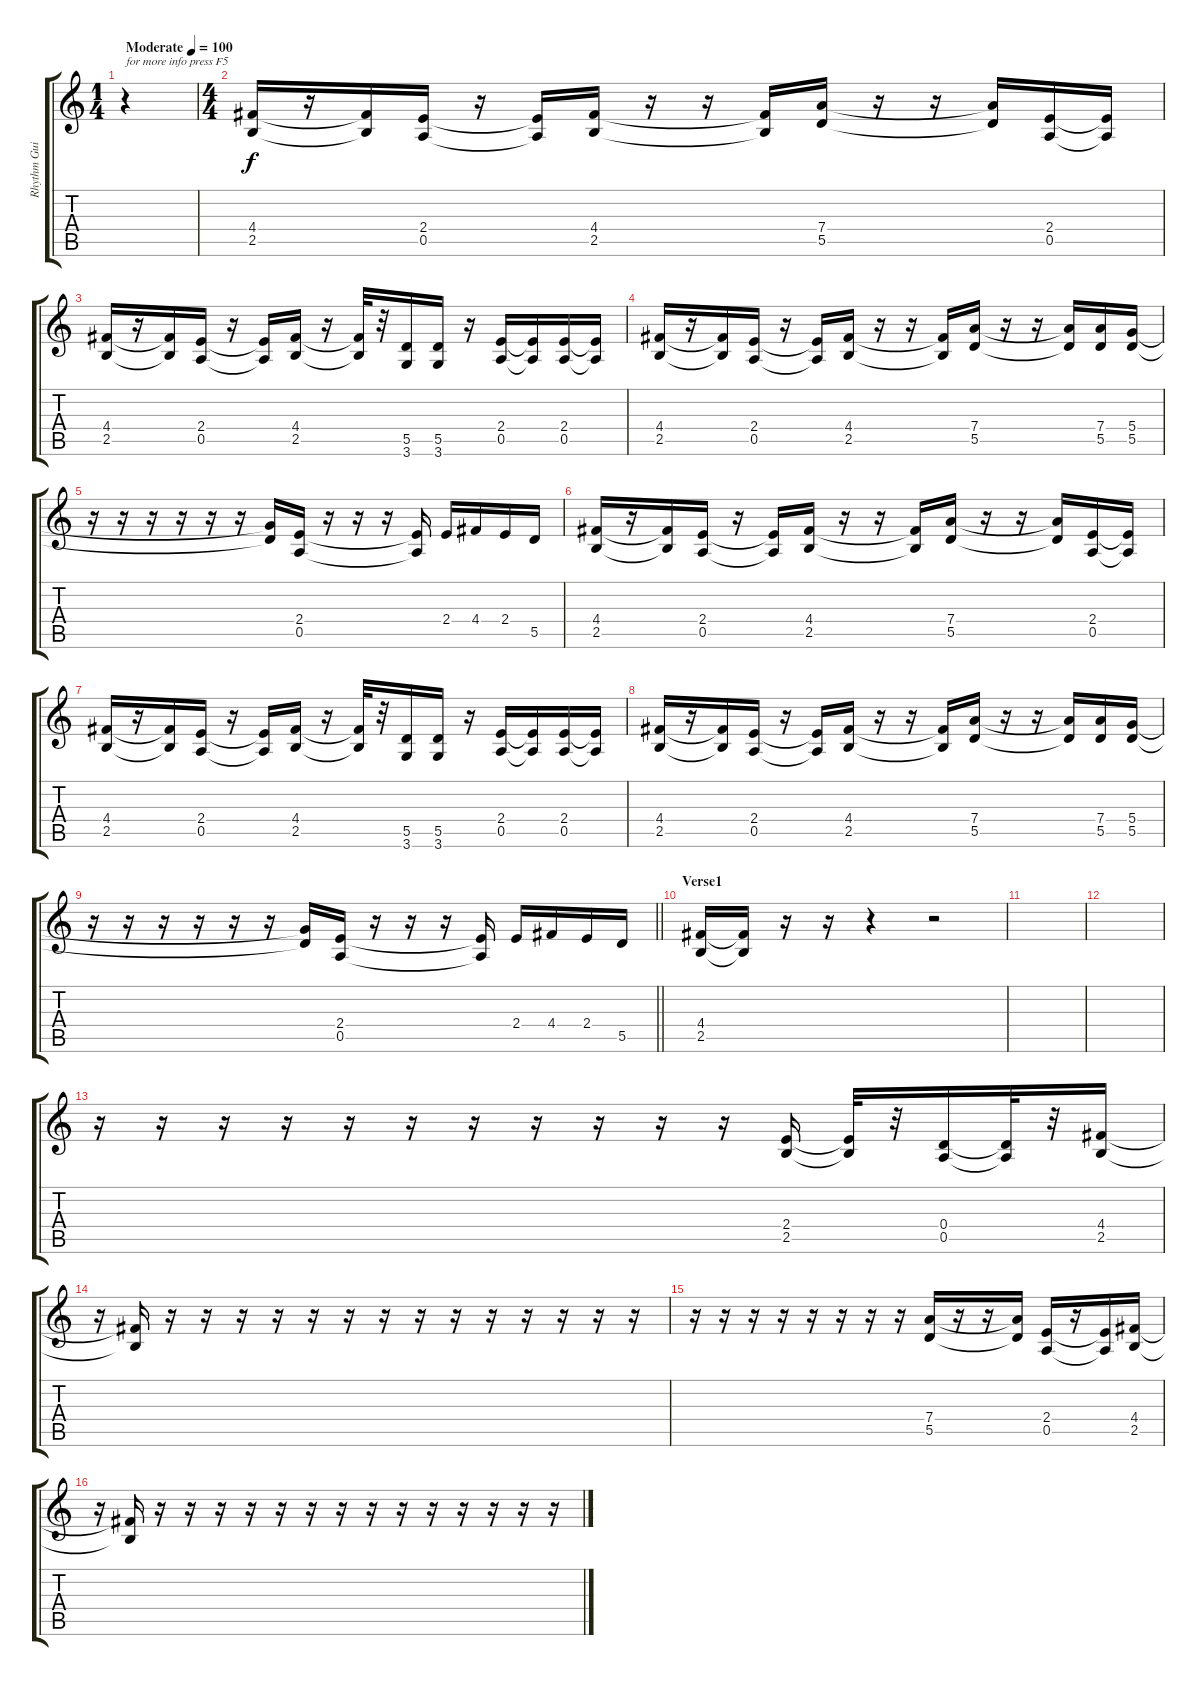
\track ("Rhythm Guitar" "Rhythm Gui") {instrument distortionguitar}
\staff {score tabs}
\tuning (E4 B3 G3 D3 A2 E2) {hide}
\ts (1 4)
\tempo (100 "Moderate")
\clef g2
\ks c
r.4{txt "for more info press F5" dy f instrument distortionguitar} |
\ts (4 4)
(4.4 2.5).16 r.16 (4.4{t} 2.5{t}).16 (2.4 0.5).16 r.16 (2.4{t} 0.5{t}).16 (4.4 2.5).16 r.16 r.16 (4.4{t} 2.5{t}).16 (7.4 5.5).16 r.16 r.16 (7.4{t} 5.5{t}).16 (2.4 0.5).16 (2.4{t} 0.5{t}).16 |
(4.4 2.5).16 r.16 (4.4{t} 2.5{t}).16 (2.4 0.5).16 r.16 (2.4{t} 0.5{t}).16 (4.4 2.5).16 r.16 (4.4{t} 2.5{t}).32 r.32 (5.5 3.6).16 (5.5 3.6).16 r.16 (2.4 0.5).16 (2.4{t} 0.5{t}).16 (2.4 0.5).16 (2.4{t} 0.5{t}).16 |
(4.4 2.5).16 r.16 (4.4{t} 2.5{t}).16 (2.4 0.5).16 r.16 (2.4{t} 0.5{t}).16 (4.4 2.5).16 r.16 r.16 (4.4{t} 2.5{t}).16 (7.4 5.5).16 r.16 r.16 (7.4{t} 5.5{t}).16 (7.4 5.5).16 (5.4 5.5).16 |
r.16 r.16 r.16 r.16 r.16 r.16 (5.4{t} 5.5{t}).16 (2.4 0.5).16 r.16 r.16 r.16 (2.4{t} 0.5{t}).16 2.4.16 4.4.16 2.4.16 5.5.16 |
(4.4 2.5).16 r.16 (4.4{t} 2.5{t}).16 (2.4 0.5).16 r.16 (2.4{t} 0.5{t}).16 (4.4 2.5).16 r.16 r.16 (4.4{t} 2.5{t}).16 (7.4 5.5).16 r.16 r.16 (7.4{t} 5.5{t}).16 (2.4 0.5).16 (2.4{t} 0.5{t}).16 |
(4.4 2.5).16 r.16 (4.4{t} 2.5{t}).16 (2.4 0.5).16 r.16 (2.4{t} 0.5{t}).16 (4.4 2.5).16 r.16 (4.4{t} 2.5{t}).32 r.32 (5.5 3.6).16 (5.5 3.6).16 r.16 (2.4 0.5).16 (2.4{t} 0.5{t}).16 (2.4 0.5).16 (2.4{t} 0.5{t}).16 |
(4.4 2.5).16 r.16 (4.4{t} 2.5{t}).16 (2.4 0.5).16 r.16 (2.4{t} 0.5{t}).16 (4.4 2.5).16 r.16 r.16 (4.4{t} 2.5{t}).16 (7.4 5.5).16 r.16 r.16 (7.4{t} 5.5{t}).16 (7.4 5.5).16 (5.4 5.5).16 |
\barLineRight lightlight
r.16 r.16 r.16 r.16 r.16 r.16 (5.4{t} 5.5{t}).16 (2.4 0.5).16 r.16 r.16 r.16 (2.4{t} 0.5{t}).16 2.4.16 4.4.16 2.4.16 5.5.16 |
\section ("" "Verse1")
(4.4 2.5).16 (4.4{t} 2.5{t}).16 r.16 r.16 r.4 r.2 |
|
|
r.16 r.16 r.16 r.16 r.16 r.16 r.16 r.16 r.16 r.16 r.16 (2.4 2.5).16 (2.4{t} 2.5{t}).32 r.32 (0.4 0.5).16 (0.4{t} 0.5{t}).32 r.32 (4.4 2.5).16 |
r.16 (4.4{t} 2.5{t}).16 r.16 r.16 r.16 r.16 r.16 r.16 r.16 r.16 r.16 r.16 r.16 r.16 r.16 r.16 |
r.16 r.16 r.16 r.16 r.16 r.16 r.16 r.16 (7.4 5.5).16 r.16 r.16 (7.4{t} 5.5{t}).16 (2.4 0.5).16 r.16 (2.4{t} 0.5{t}).16 (4.4 2.5).16 |
r.16 (4.4{t} 2.5{t}).16 r.16 r.16 r.16 r.16 r.16 r.16 r.16 r.16 r.16 r.16 r.16 r.16 r.16 r.16
